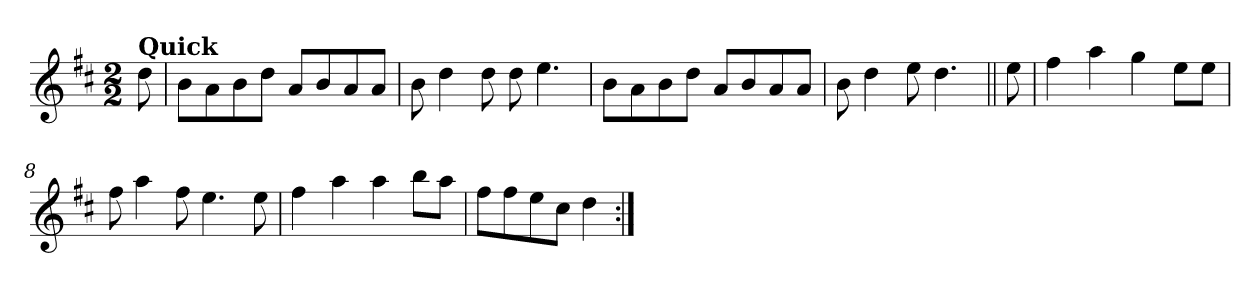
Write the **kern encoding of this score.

**kern
*part1
*staff1
*clefG2
*k[f#c#]
*D:
*M2/2
=1
!LO:TX:a:B:t=Quick
8dd\
=2
8b\L
8a\
8b\
8dd\J
8a/L
8b/
8a/
8a/J
=3
8b\
4dd\
8dd\
8dd\
4.ee\
=4
8b\L
8a\
8b\
8dd\J
8a/L
8b/
8a/
8a/J
=5
8b\
4dd\
8ee\
4.dd\
=6||
8ee\
=7
4ff#\
4aa\
4gg\
8ee\L
8ee\J
=8
8ff#\
4aa\
8ff#\
4.ee\
8ee\
!!LO:LB:g=z
=9
4ff#\
4aa\
4aa\
8bb\L
8aa\J
=10
8ff#\L
8ff#\
8ee\
8cc#\J
4dd\
=:|!
*-
